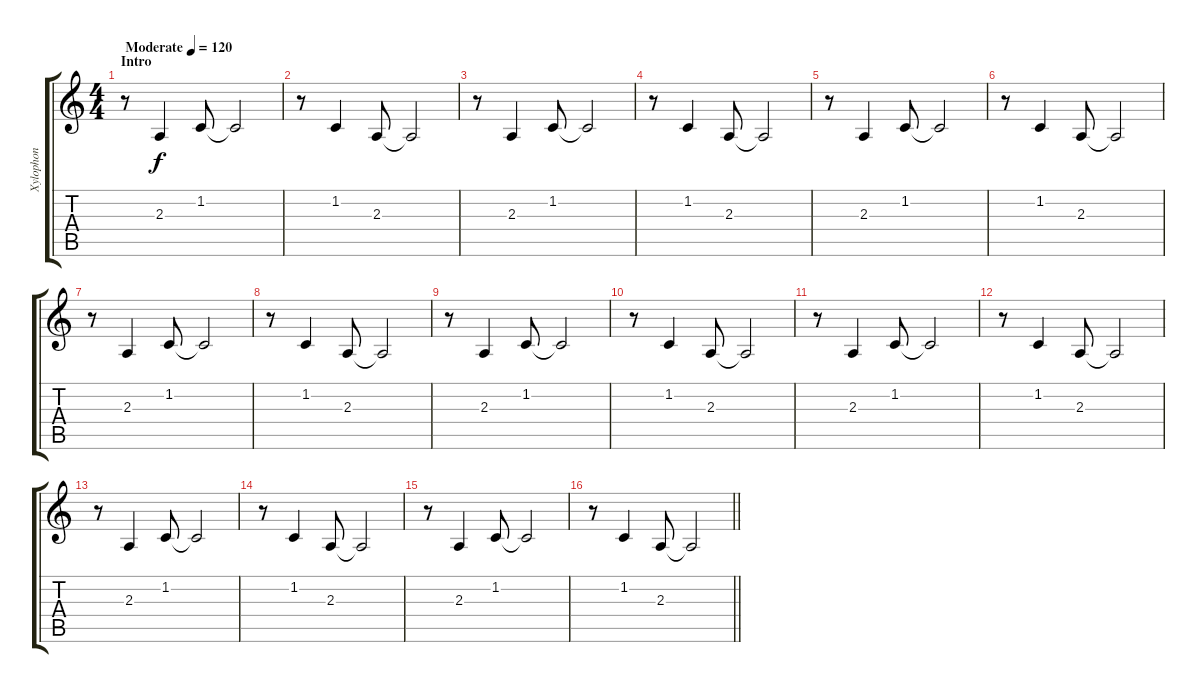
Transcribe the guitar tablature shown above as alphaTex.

\track ("Xylophon" "Xylophon") {instrument xylophone}
\staff {score tabs}
\tuning (E4 B3 G3 D3 A2 E2) {hide}
\ts (4 4)
\section ("" "Intro")
\tempo (120 "Moderate")
\clef g2
\ks c
r.8{dy f instrument xylophone} 2.3.4 1.2.8 1.2{t}.2 |
r.8 1.2.4 2.3.8 2.3{t}.2 |
r.8 2.3.4 1.2.8 1.2{t}.2 |
r.8 1.2.4 2.3.8 2.3{t}.2 |
r.8 2.3.4 1.2.8 1.2{t}.2 |
r.8 1.2.4 2.3.8 2.3{t}.2 |
r.8 2.3.4 1.2.8 1.2{t}.2 |
r.8 1.2.4 2.3.8 2.3{t}.2 |
r.8 2.3.4 1.2.8 1.2{t}.2 |
r.8 1.2.4 2.3.8 2.3{t}.2 |
r.8 2.3.4 1.2.8 1.2{t}.2 |
r.8 1.2.4 2.3.8 2.3{t}.2 |
r.8 2.3.4 1.2.8 1.2{t}.2 |
r.8 1.2.4 2.3.8 2.3{t}.2 |
r.8 2.3.4 1.2.8 1.2{t}.2 |
\barLineRight lightlight
r.8 1.2.4 2.3.8 2.3{t}.2
